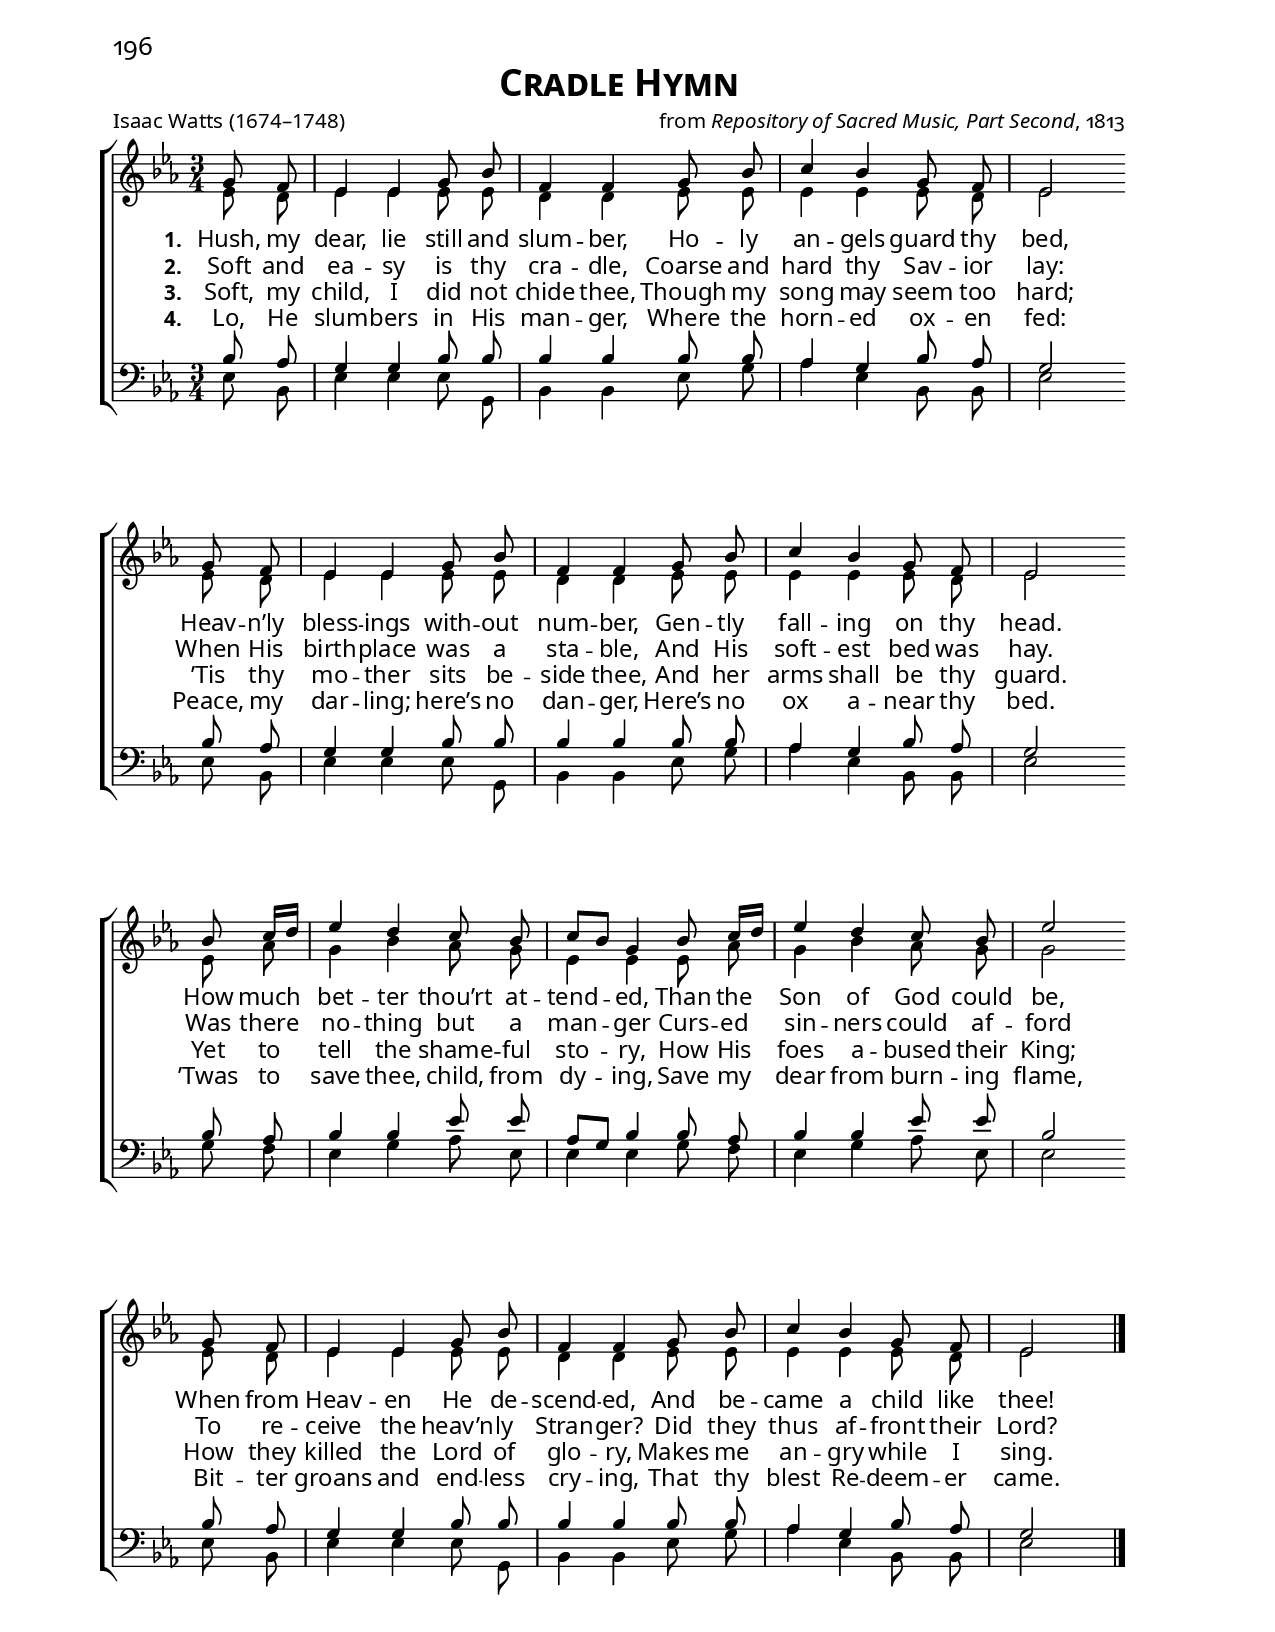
\version "2.14.2"
\include "util.ly"
\header {
  title = \markup{\override #'(font-name . "Garamond Premier Pro Semibold"){ \abs-fontsize #18 \smallCapsOldStyle"Cradle Hymn"}}
  poet = "Isaac Watts (1674–1748)"
  composer = \markup\oldStyleNum\concat{"from " \italic"Repository of Sacred Music, Part Second" ", 1813"}
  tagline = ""
}
\paper {
  %print-all-headers = ##t
  paper-height = 11\in
  paper-width = 8.5\in
  indent = 0\in
  %system-system-spacing = #'((basic-distance . 10) (padding . 0))
  system-system-spacing =
    #'((basic-distance . 0)
       (minimum-distance . 0)
       (padding . -3)
       (stretchability . 100))
  ragged-last-bottom = ##f
  ragged-bottom = ##f
  two-sided = ##t
  inner-margin = 1\in
  outer-margin = 0.75\in
  top-margin = 0.26\in
  bottom-margin = 0.25\in
  first-page-number = #196
  print-first-page-number = ##t
  headerLine = ""
  oddHeaderMarkup = \markup\fill-line{
     \override #'(font-name . "Garamond Premier Pro")\abs-fontsize #12.5
     \combine 
        \fill-line{"" \on-the-fly #print-page-number-check-first
        \oldStylePageNum""
        }
        \fill-line{\headerLine}
  }
  evenHeaderMarkup = \markup {
     \override #'(font-name . "Garamond Premier Pro")\abs-fontsize #12.5
     \combine
        \on-the-fly #print-page-number-check-first
        \oldStylePageNum""
        \fill-line{\headerLine}
  }
}
#(set-global-staff-size 18) \paper{ #(define fonts (make-pango-font-tree "Garamond Premier Pro" "Garamond Premier Pro" "Garamond Premier Pro" (/ 18 20))) }
global = {
  \key d \major
  \time 3/4
  \dynamicUp
  %\set crescendoSpanner = #'dashed-line
  %\set midiInstrument = "recorder"
  \autoBeamOff
  \override DynamicTextSpanner #'style = #'none
}

sopMusic = \relative c' {
	\partial 4
  \repeat unfold 2 {
    fis8 e |
    d4 d fis8 a |
    e4 e fis8 a |
    b4 a fis8 e |
    d2 \bar""
  }
  
  a'8 b16[ cis] |
  d4 cis b8 a |
  b[ a] fis4 a8 b16[ cis] |
  d4 cis b8 a |
  d2 \bar ""

  fis,8 e |
  d4 d fis8 a |
  e4 e fis8 a |
  b4 a fis8 e |
  d2 \bar""
  
  \bar "|."
}
sopWords = \lyricmode {
  \set stanza = #"1. "
	Hush, my dear, lie still and slum -- ber,
    Ho -- ly an -- gels guard thy bed,
  Heav -- n’ly bless -- ings with -- out num -- ber,
    Gen -- tly fall -- ing on thy head.
  How much bet -- ter thou’rt at -- tend -- ed,
    Than the Son of God could be,
  When from Heav -- en He de -- scend -- ed,
    And be -- came a child like thee!
}

sopWordsII = \lyricmode {
  \set stanza = #"2. "
  Soft and ea -- sy is thy cra -- dle,
    Coarse and hard thy Sav -- ior lay:
  When His birth -- place was a sta -- ble,
    And His soft -- est bed was hay.
  Was there no -- thing but a man -- ger
    Curs -- ed sin -- ners could af -- ford
  To re -- ceive the heav’n -- ly Stran -- ger?
    Did they thus af -- front their Lord?
}

sopWordsIII = \lyricmode {
  \set stanza = #"3. "
  Soft, my child, I did not chide thee,
    Though my song may seem too hard;
  ’Tis thy mo -- ther sits be -- side thee,
    And her arms shall be thy guard.
  Yet to tell the shame -- ful sto -- ry,
    How His foes a -- bused their King;
  How they killed the Lord of glo -- ry,
    Makes me an -- gry while I sing.
    
    
%  May’st thou learn to know and fear him,
%    Love and serve Him all thy days;
%  Then to dwell for -- ev -- er near Him,
%    See His face, and sing His praise.
}

sopWordsIV = \lyricmode {
  \set stanza = #"4. "
  Lo, He slum -- bers in His man -- ger,
    Where the horn -- ed ox -- en fed:
  Peace, my dar -- ling; here’s no dan -- ger,
    Here’s no ox a -- near thy bed.
  ’Twas to save thee, child, from dy -- ing,
    Save my dear from burn -- ing flame,
  Bit -- ter groans and end -- less cry -- ing,
    That thy blest Re -- deem -- er came.
}

sopWordsV = \lyricmode {
  \set stanza = #"5. "
}

altoMusic = \relative c' {
  \partial 4
  \repeat unfold 2 {
    d8 cis |
    d4 d d8 d |
    cis4 cis d8 d |
    d4 d d8 cis |
    d2 \bar""
  }
  
  d8 g |
  fis4 a g8 fis |
  d4 d d8 g |
  fis4 a g8 fis |
  fis2 \bar""
  
  d8 cis |
  d4 d d8 d |
  cis4 cis d8 d |
  d4 d d8 cis |
  d2
  
  \bar "|."
}
altoWords = \lyricmode {
}
altoWordsII = \lyricmode {
%\markup\italic
  \set stanza = #"2. "
}
altoWordsIII = \lyricmode {
  \set stanza = #"3. "
}
altoWordsIV = \lyricmode {
  \set stanza = #"4. "
}
altoWordsV = \lyricmode {
  \set stanza = #"5. "
  \set ignoreMelismata = ##t
}
altoWordsVI = \lyricmode {
  \set stanza = #"6. "
  \set ignoreMelismata = ##t
}
tenorMusic = \relative c' {
  \partial 4
  \repeat unfold 2 {
    a8 g |
    fis4 fis a8 a |
    a4 a a8 a |
    g4 fis a8 g |
    fis2 \bar""
  }
  
  a8 g |
  a4 a d8 d |
  g,8[ fis] a4 a8 g |
  a4 a d8 d |
  a2 \bar""
  
  a8 g |
  fis4 fis a8 a |
  a4 a a8 a |
  g4 fis a8 g |
  fis2
  
  \bar "|."
}

tenorWords = \lyricmode {
}

tenorWordsII = \lyricmode {
}

tenorWordsIII = \lyricmode {
}

bassMusic = \relative c' {
  \partial 4
  \repeat unfold 2 {
    d,8 a |
    d4 d d8 fis, |
    a4 a d8 fis |
    g4 d a8 a |
    d2 \bar""
  }
  
  fis8 e |
  d4 fis g8 d |
  d4 d fis8 e |
  d4 fis g8 d |
  d2 \bar""
  
  d8 a |
  d4 d d8 fis, |
  a4 a d8 fis |
  g4 d a8 a |
  d2
  
  \bar "|."
}
bassWords = \lyricmode {
}

pianoRH = \relative c' {
}
pianoLH = \relative c' {
}

\score {
<<
   \new ChoirStaff <<
    \new Staff = women <<
      \new Voice = "sopranos" \transpose d ees{ \voiceOne << \global \sopMusic >> }
      \new Voice = "altos" \transpose d ees{ \voiceTwo << \global \altoMusic >> }
    >>
    \new Lyrics = "altos"  \lyricsto "altos" \sopWords
    \new Lyrics = "altosII"  \lyricsto "altos" \sopWordsII
    \new Lyrics = "altosIII"  \lyricsto "altos" \sopWordsIII
    \new Lyrics = "altosIV"  \lyricsto "altos" \sopWordsIV
    \new Lyrics = "altosV"  \lyricsto "altos" \sopWordsV
   \new Staff = men <<
      \clef bass
      \new Voice = "tenors" \transpose d ees{ \voiceOne << \global \tenorMusic >> }
      \new Voice = "basses" \transpose d ees{ \voiceTwo << \global \bassMusic >> }
    >>
    \new Lyrics \with { alignAboveContext = #"tenors" } \lyricsto "tenors" \tenorWordsIII
    \new Lyrics \with { alignAboveContext = #"tenors" } \lyricsto "tenors" \tenorWordsII
    \new Lyrics \with { alignAboveContext = #"tenors" } \lyricsto "tenors" \tenorWords
  >>
%    \new PianoStaff << \new Staff { \new Voice { \pianoRH } } \new Staff { \clef "bass" \pianoLH } >>
  >>
  \midi {
    \tempo 4 = 90
    \set Staff.midiInstrument = "flute"
  }
  \layout {
    \context {
      \Lyrics
      \override LyricText #'font-size = #1.3
      \override VerticalAxisGroup #'staff-affinity = #0
    }
    \context {
      \Score
      \override SpacingSpanner #'base-shortest-duration = #(ly:make-moment 1 8)
      \override SpacingSpanner #'common-shortest-duration = #(ly:make-moment 1 4)
    }
    \context {
      % Remove all empty staves
      \Staff \RemoveEmptyStaves \override VerticalAxisGroup #'remove-first = ##t
      
      \override VerticalAxisGroup #'staff-staff-spacing =
      #'((basic-distance . 0)
         (minimum-distance . 0)
         (padding . -1)
         (stretchability . 2))
    }
  }
}
